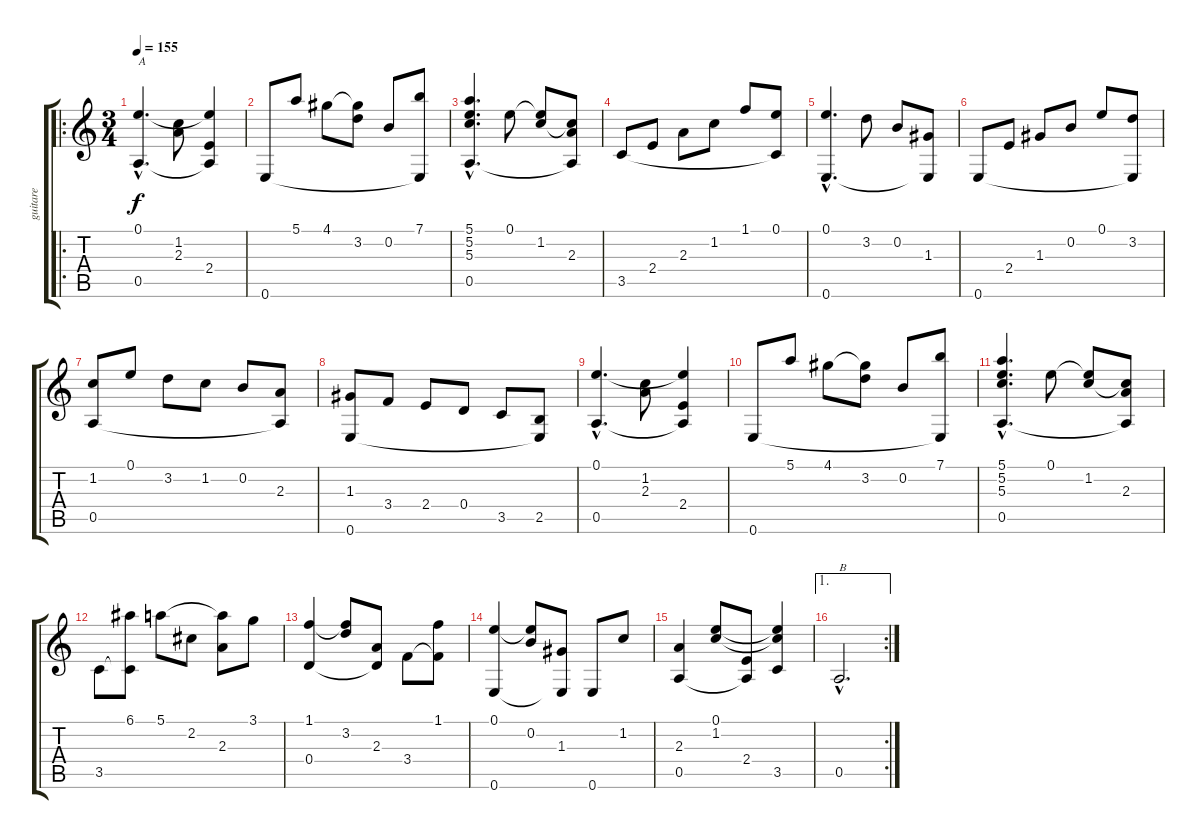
\track ("guitare" "guitare") {instrument acousticguitarnylon}
\staff {score tabs}
\tuning (E4 B3 G3 D3 A2 E2) {hide}
\ro
\ts (3 4)
\tempo 155
\clef g2
\ks c
(0.1{hac} 0.5{hac}).4{d txt "A" dy f instrument acousticguitarnylon} (1.2 2.3).8 (0.1{t} 2.4 0.5{t}).4 |
0.6.8 5.1.8 4.1.8 (4.1{t} 3.2).8 0.2.8 (7.1 0.6{t}).8 |
(5.1{hac} 5.2{hac} 5.3{hac} 0.5{hac}).4{d} 0.1.8 (0.1{t} 1.2).8 (1.2{t} 2.3 0.5{t}).8 |
3.5.8 2.4.8 2.3.8 1.2.8 1.1.8 (0.1 3.5{t}).8 |
(0.1{hac} 0.6{hac}).4{d} 3.2.8 0.2.8 (1.3 0.6{t}).8 |
0.6.8 2.4.8 1.3.8 0.2.8 0.1.8 (3.2 0.6{t}).8 |
(1.2 0.5).8 0.1.8 3.2.8 1.2.8 0.2.8 (2.3 0.5{t}).8 |
(1.3 0.6).8 3.4.8 2.4.8 0.4.8 3.5.8 (2.5 0.6{t}).8 |
(0.1{hac} 0.5{hac}).4{d} (1.2 2.3).8 (0.1{t} 2.4 0.5{t}).4 |
0.6.8 5.1.8 4.1.8 (4.1{t} 3.2).8 0.2.8 (7.1 0.6{t}).8 |
(5.1{hac} 5.2{hac} 5.3{hac} 0.5{hac}).4{d} 0.1.8 (0.1{t} 1.2).8 (1.2{t} 2.3 0.5{t}).8 |
3.5.8 (6.1 3.5{t}).8 5.1.8 2.2.8 (5.1{t} 2.3).8 3.1.8 |
(1.1 0.4).4 (1.1{t} 3.2).8 (2.3 0.4{t}).8 3.4.8 (1.1 3.4{t}).8 |
(0.1 0.6).4 (0.1{t} 0.2).8 (1.3 0.6{t}).8 0.6.8 1.2.8 |
(2.3 0.5).4 (0.1 1.2).8 (2.4 0.5{t}).8 (0.1{t} 1.2{t} 3.5).4 |
\ae 1
\rc 2
0.5{hac}.2{d txt "B"}
